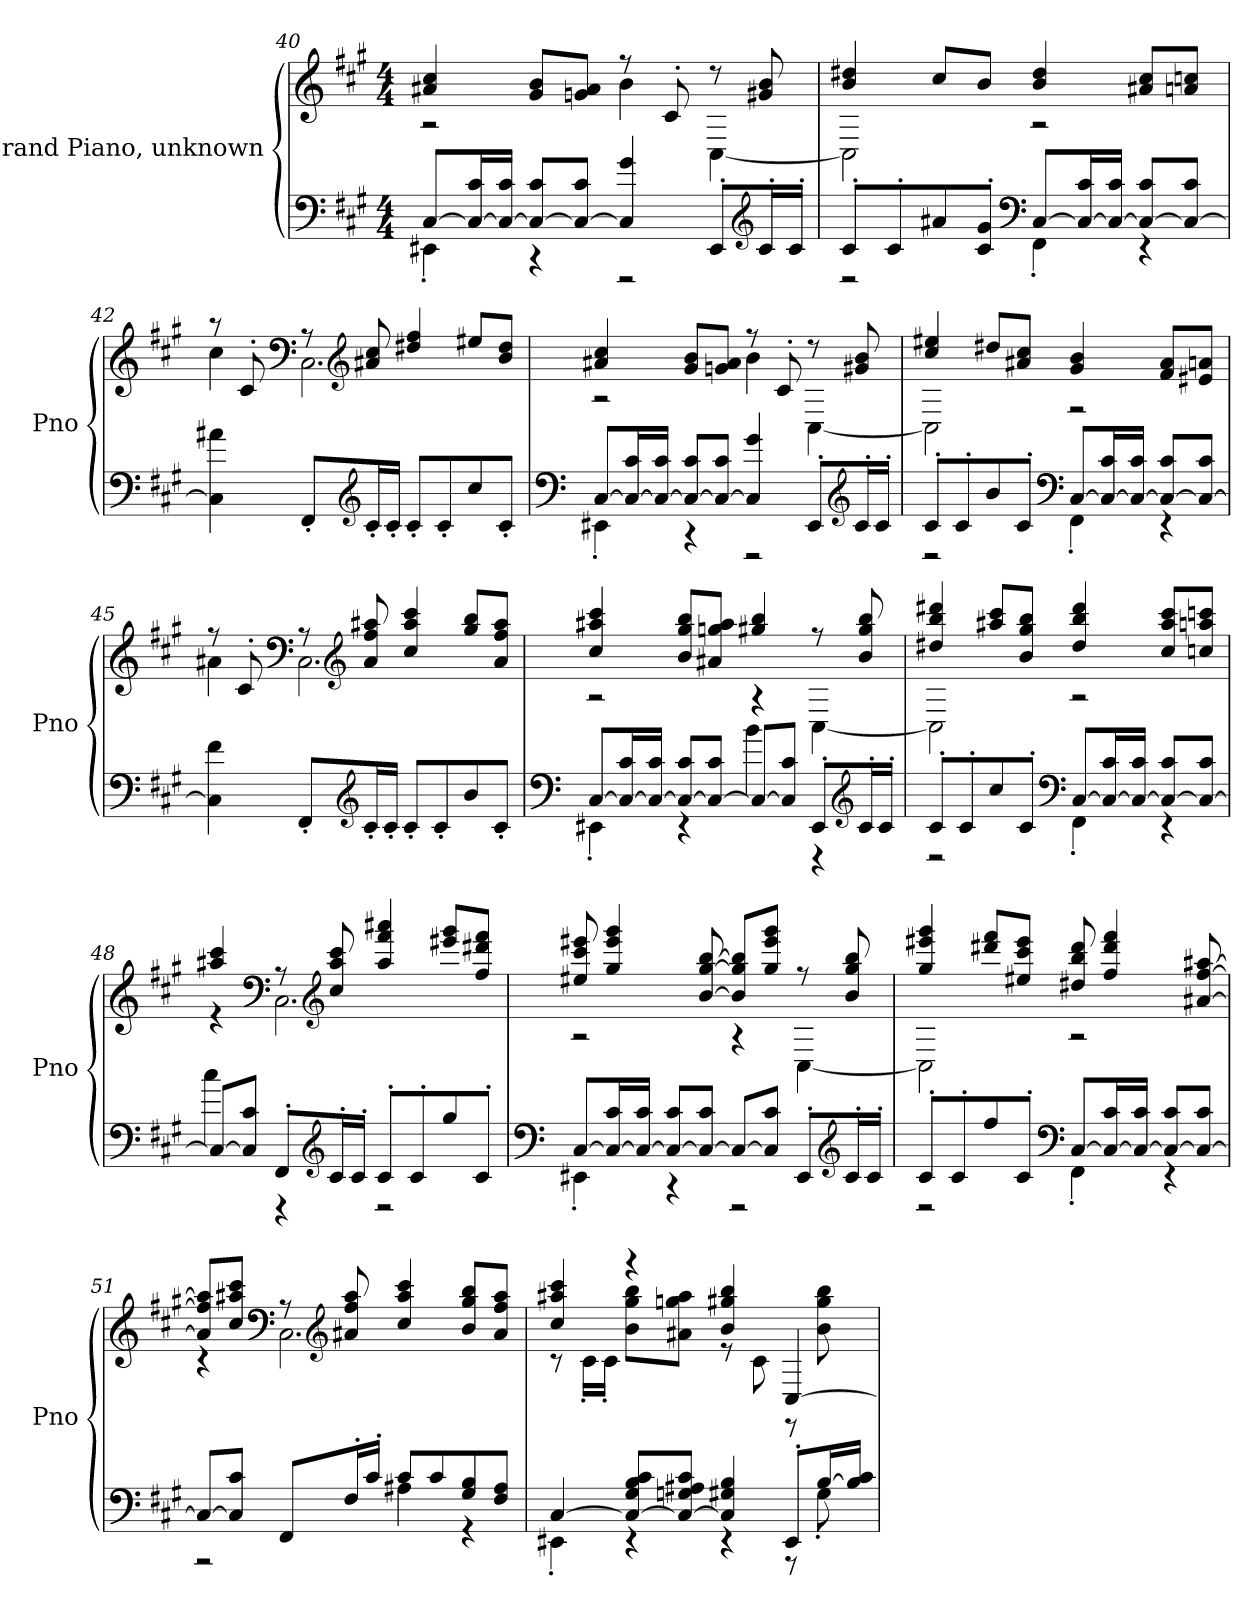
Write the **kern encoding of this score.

**kern	**kern
*part1	*part1
*staff2	*staff1
*I"Grand Piano, unknown	*
*I'Pno	*
*clefF4	*clefG2
*k[f#c#g#]	*k[f#c#g#]
*M4/4	*M4/4
=40	=40
*^	*^
[8C#/L	4EE#X'\	4a#X/ 4cc#/	2r
16C#/_ 16c#/L	.	.	.
16C#/_ 16c#/JJ	.	.	.
8C#/_ 8c#/L	4r	8g#/ 8b/L	.
8C#/_ 8c#/J	.	8gn/ 8a#/J	.
4C#/] 4g#/	2r	8r	4b\
.	.	8c#'/	.
8EE#'/L	.	8r	[4C#\
*clefG2	*	*	*
16c#'/L	.	8g#X/ 8b/	.
16c#'/JJ	.	.	.
!!LO:LB:g=z	!!
=41	=41	=41	=41
8c#'/L	2r	4b/ 4dd#X/	2C#\]
8c#'/	.	.	.
8a#X/	.	8cc#/L	.
8c#/' 8g#/'J	.	8b/J	.
*clefF4	*	*	*
[8C#/L	4FF#'\	4b/ 4dd#/	2r
16C#/_ 16c#/L	.	.	.
16C#/_ 16c#/JJ	.	.	.
8C#/_ 8c#/L	4r	8a#X/ 8cc#/L	.
8C#/_ 8c#/J	.	8an/ 8ccn/J	.
*v	*v	*	*
=42	=42	=42
4C#\] 4a#X\	8r	4cc#\
.	8c#'/	.
*	*clefF4	*
8FF#'/L	8r	2.C#\
*clefG2	*clefG2	*
16c#'/L	8a#X/ 8cc#/	.
16c#'/JJ	.	.
8c#'/L	4dd#X/ 4ff#/	.
8c#'/	.	.
8cc#/	8ee#X/L	.
8c#'/J	8b/ 8dd#/J	.
!!LO:LB:g=z	!!
=43	=43	=43
*clefF4	*	*
*^	*	*
[8C#/L	4EE#X'\	4a#X/ 4cc#/	2r
16C#/_ 16c#/L	.	.	.
16C#/_ 16c#/JJ	.	.	.
8C#/_ 8c#/L	4r	8g#/ 8b/L	.
8C#/_ 8c#/J	.	8gn/ 8a#/J	.
4C#/] 4g#/	2r	8r	4b\
.	.	8c#'/	.
8EE#'/L	.	8r	[4C#\
*clefG2	*	*	*
16c#'/L	.	8g#X/ 8b/	.
16c#'/JJ	.	.	.
=44	=44	=44	=44
8c#'/L	2r	4cc#/ 4ee#X/	2C#\]
8c#'/	.	.	.
8b/	.	8dd#X/L	.
8c#'/J	.	8a#X/ 8cc#/J	.
*clefF4	*	*	*
[8C#/L	4FF#'\	4g#/ 4b/	2r
16C#/_ 16c#/L	.	.	.
16C#/_ 16c#/JJ	.	.	.
8C#/_ 8c#/L	4r	8f#/ 8a#/L	.
8C#/_ 8c#/J	.	8e#X/ 8an/J	.
*v	*v	*	*
!!LO:LB:g=z	!!
=45	=45	=45
4C#\] 4f#\	8r	4a#X\
.	8c#'/	.
*	*clefF4	*
8FF#'/L	8r	2.C#\
*clefG2	*clefG2	*
16c#'/L	8a#/ 8ff#/ 8aa#X/	.
16c#'/JJ	.	.
8c#'/L	4cc#/ 4aa#/ 4ccc#/	.
8c#'/	.	.
8b/	8gg#/ 8bb/L	.
8c#'/J	8a#/ 8ff#/ 8aa#/J	.
=46	=46	=46
*clefF4	*	*
*^	*	*
[8C#/L	4EE#X'\	4cc#/ 4aa#X/ 4ccc#/	2r
16C#/_ 16c#/L	.	.	.
16C#/_ 16c#/JJ	.	.	.
8C#/_ 8c#/L	4r	8b/ 8gg#/ 8bb/L	.
8C#/_ 8c#/J	.	8a#X/ 8ggn/ 8aa#/J	.
8C#/L_	4b\	4gg#X/ 4bb/	4r
8C#/] 8c#/J	.	.	.
8EE#'/L	4r	8r	[4C#\
*clefG2	*	*	*
16c#'/L	.	8b/ 8gg#/ 8bb/	.
16c#'/JJ	.	.	.
!!LO:PB:g=z	!!
=47	=47	=47	=47
8c#'/L	2r	4dd#X/ 4bb/ 4ddd#X/	2C#\]
8c#'/	.	.	.
8cc#/	.	8aa#X/ 8ccc#/L	.
8c#'/J	.	8b/ 8gg#/ 8bb/J	.
*clefF4	*	*	*
[8C#/L	4FF#'\	4dd#/ 4bb/ 4ddd#/	2r
16C#/_ 16c#/L	.	.	.
16C#/_ 16c#/JJ	.	.	.
8C#/_ 8c#/L	4r	8cc#/ 8aa#/ 8ccc#/L	.
8C#/_ 8c#/J	.	8ccn/ 8aan/ 8cccn/J	.
=48	=48	=48	=48
8C#/L_	4cc#\	4aa#X/ 4ccc#/	4r
8C#/] 8c#/J	.	.	.
*	*	*clefF4	*
8FF#'/L	4r	8r	2.C#\
*clefG2	*	*clefG2	*
16c#'/L	.	8cc#/ 8aa#/ 8ccc#/	.
16c#'/JJ	.	.	.
8c#'/L	2r	4aa#/ 4fff#/ 4aaa#X/	.
8c#'/	.	.	.
8gg#/	.	8eee#X/ 8ggg#/L	.
8c#'/J	.	8ff#/ 8ddd#X/ 8fff#/J	.
!!LO:LB:g=z	!!
=49	=49	=49	=49
*clefF4	*	*	*
[8C#/L	4EE#X'\	8ee#X/ 8ccc#/ 8eee#X/	2r
16C#/_ 16c#/L	.	4gg#/ 4eee#/ 4ggg#/	.
16C#/_ 16c#/JJ	.	.	.
8C#/_ 8c#/L	4r	.	.
8C#/_ 8c#/J	.	[8b/ [8gg#/ [8bb/	.
8C#/L_	2r	8b/] 8gg#/] 8bb/]L	4r
8C#/] 8c#/J	.	8gg#/ 8eee#/ 8ggg#/J	.
8EE#'/L	.	8r	[4C#\
*clefG2	*	*	*
16c#'/L	.	8b/ 8gg#/ 8bb/	.
16c#'/JJ	.	.	.
=50	=50	=50	=50
8c#'/L	2r	4gg#/ 4eee#X/ 4ggg#/	2C#\]
8c#'/	.	.	.
8ff#/	.	8ddd#X/ 8fff#/L	.
8c#'/J	.	8ee#X/ 8ccc#/ 8eee#/J	.
*clefF4	*	*	*
[8C#/L	4FF#'\	8dd#X/ 8bb/ 8ddd#/	2r
16C#/_ 16c#/L	.	4ff#/ 4ddd#/ 4fff#/	.
16C#/_ 16c#/JJ	.	.	.
8C#/_ 8c#/L	4r	.	.
8C#/_ 8c#/J	.	[8a#X/ [8ff#/ [8aa#X/	.
!!LO:LB:g=z	!!
=51	=51	=51	=51
8C#/L_	2r	8a#/] 8ff#/] 8aa#/]L	4r
8C#/] 8c#/J	.	8cc#/ 8aa#X/ 8ccc#/J	.
*	*	*clefF4	*
8FF#/L	.	8r	2.C#\
*	*	*clefG2	*
16F#'/L	.	8a#X/ 8ff#/ 8aa#/	.
16c#'/JJ	.	.	.
8c#/L	4A#X\	4cc#/ 4aa#/ 4ccc#/	.
8c#/	.	.	.
8G#/ 8B/	4r	8b/ 8gg#/ 8bb/L	.
8F#/ 8A#/J	.	8a#/ 8ff#/ 8aa#/J	.
=52	=52	=52	=52
[4C#/	4EE#X'\	4cc#/ 4aa#X/ 4ccc#/	8r
.	.	.	16c#'\LL
.	.	.	16c#'\JJ
8C#/_ 8G#/ 8B/ 8c#/L	4r	4r	8b\ 8gg#\ 8bb\L
8C#/_ 8Gn/ 8A#X/ 8c#/J	.	.	8a#X\ 8ggn\ 8aa#\J
4C#/] 4G#X/ 4B/	4r	4b/ 4gg#X/ 4bb/	8r
.	.	.	8c#\
8EE#'/L	8r	[4C#/	8r
[16B/L	8G#'\	.	8b\ 8gg#\ 8bb\
16B/] 16c#/JJ	.	.	.
*v	*v	*	*
*	*v	*v
=	=
*-	*-
